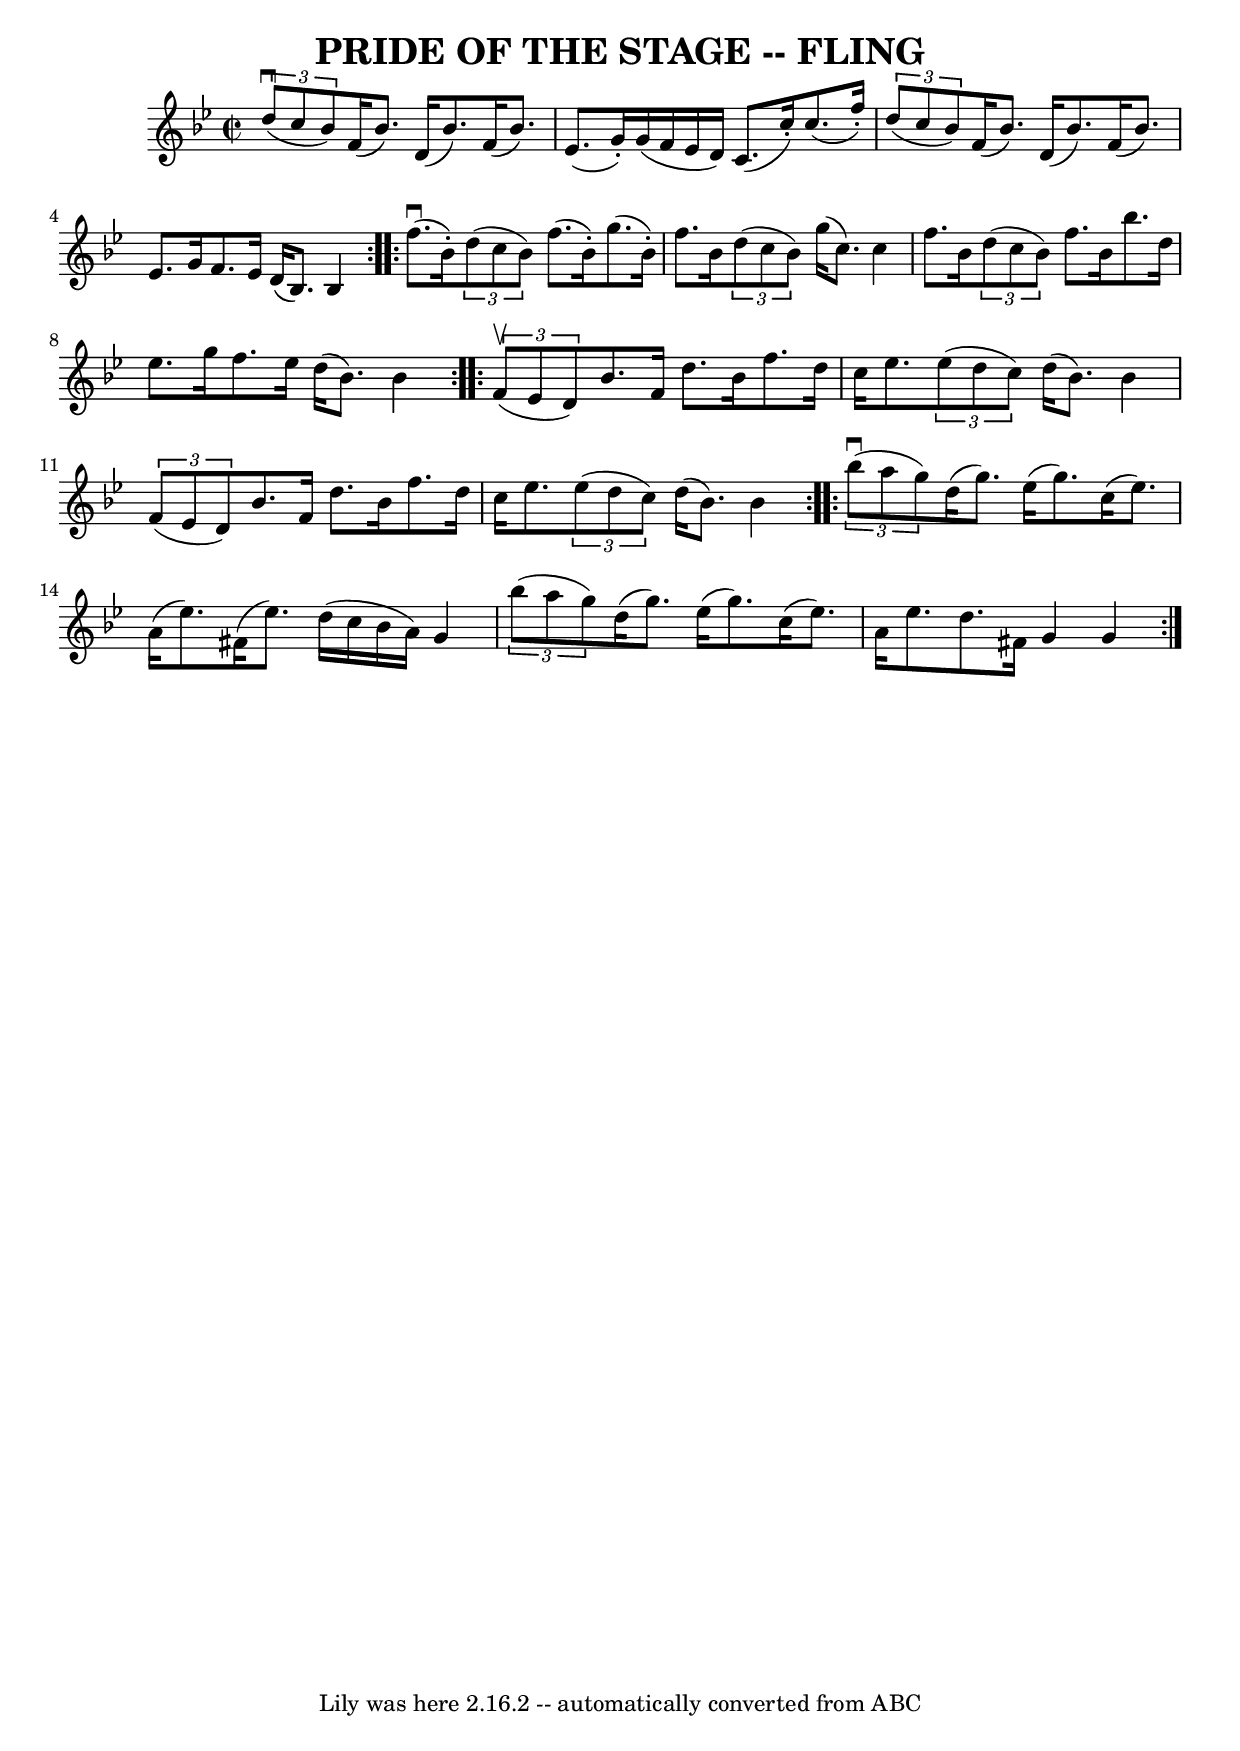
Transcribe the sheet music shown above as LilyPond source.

\version "2.7.40"
\include "Mammoth.ily"
\header {
	book = "Ryan's Mammoth Collection of Fiddle Tunes"
	crossRefNumber = "1"
	footnotes = "\\\\3rd part also an octave higher"
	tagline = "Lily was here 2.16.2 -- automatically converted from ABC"
	title = "PRIDE OF THE STAGE -- FLING"
}
voicedefault =  {
\set Score.defaultBarType = "empty"

\override Staff.TimeSignature #'style = #'C
 \time 2/2 \key bes \major   \repeat volta 2 {   \times 2/3 { d''8 (^\downbow 
 c''8 bes'8) } f'16 (bes'8.) d'16 (bes'8.) f'16 (
bes'8.)   |
 ees'8. (g'16 -.) g'16 (f'16 ees'16 d'16 
) c'8. (c''16 -.) c''8. (f''16 -.)       |
   
\times 2/3 { d''8 (c''8 bes'8) } f'16 (bes'8.) d'16 (
bes'8.) f'16 (bes'8.)   |
 ees'8. g'16 f'8. ees'16  
 d'16 (bes8.) bes4    }     \repeat volta 2 { f''8. (^\downbow   
bes'16 -.)   \times 2/3 { d''8 (c''8 bes'8) } f''8. (bes'16 
-.) g''8. (bes'16 -.)   |
 f''8. bes'16    \times 2/3 {   
d''8 (c''8 bes'8) } g''16 (c''8.) c''4        |
   
f''8. bes'16    \times 2/3 { d''8 (c''8 bes'8) } f''8.    
bes'16 bes''8. d''16    |
 ees''8. g''16 f''8. ees''16   
 d''16 (bes'8.) bes'4    }     \repeat volta 2 {   \times 2/3 { f'8 
(^\upbow ees'8 d'8) } bes'8. f'16 d''8. bes'16 f''8.    
d''16    |
 c''16 ees''8.    \times 2/3 { ees''8 (d''8 c''8  
-) } d''16 (bes'8.) bes'4        |
   \times 2/3 { f'8 (
ees'8 d'8) } bes'8. f'16 d''8. bes'16 f''8. d''16    
|
 c''16 ees''8.    \times 2/3 { ees''8 (d''8 c''8) }   
d''16 (bes'8.) bes'4    }     \repeat volta 2 {   \times 2/3 { bes''8 
(^\downbow a''8 g''8) } d''16 (g''8.) ees''16 (g''8.)   
c''16 (ees''8.)   |
 a'16 (ees''8.) fis'16 (ees''8.  
-) d''16 (c''16 bes'16 a'16) g'4        |
   \times 2/3 { 
 bes''8 (a''8 g''8) } d''16 (g''8.) ees''16 (g''8.)   
c''16 (ees''8.)   |
 a'16 ees''8. d''8. fis'16 g'4    
g'4    }   
}

\score{
    <<

	\context Staff="default"
	{
	    \voicedefault 
	}

    >>
	\layout {
	}
	\midi {}
}
